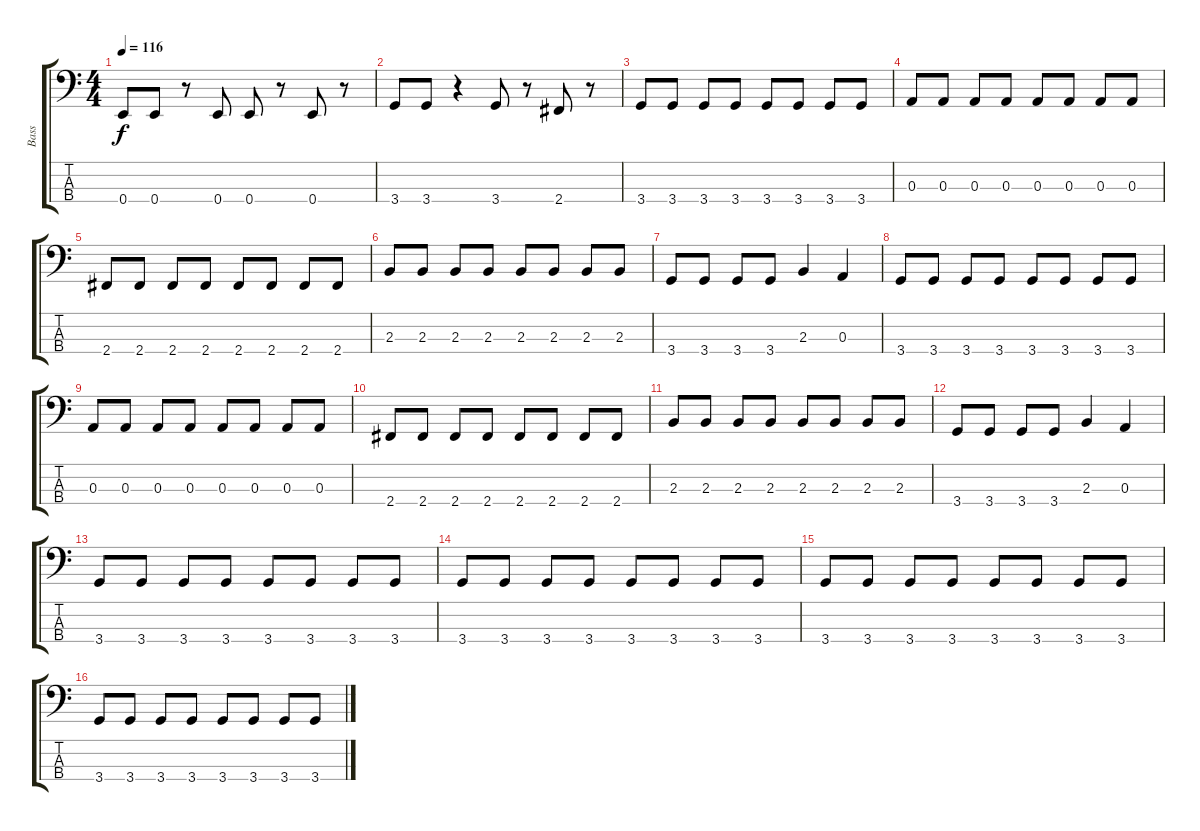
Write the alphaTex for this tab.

\track ("Bass" "Bass") {instrument slapbass1}
\staff {score tabs}
\tuning (G2 D2 A1 E1) {hide}
\ts (4 4)
\tempo 116
\clef f4
\ks c
0.4.8{dy f} 0.4.8 r.8 0.4.8 0.4.8 r.8 0.4.8 r.8 |
3.4.8 3.4.8 r.4 3.4.8 r.8 2.4.8 r.8 |
3.4.8 3.4.8 3.4.8 3.4.8 3.4.8 3.4.8 3.4.8 3.4.8 |
0.3.8 0.3.8 0.3.8 0.3.8 0.3.8 0.3.8 0.3.8 0.3.8 |
2.4.8 2.4.8 2.4.8 2.4.8 2.4.8 2.4.8 2.4.8 2.4.8 |
2.3.8 2.3.8 2.3.8 2.3.8 2.3.8 2.3.8 2.3.8 2.3.8 |
3.4.8 3.4.8 3.4.8 3.4.8 2.3.4 0.3.4 |
3.4.8 3.4.8 3.4.8 3.4.8 3.4.8 3.4.8 3.4.8 3.4.8 |
0.3.8 0.3.8 0.3.8 0.3.8 0.3.8 0.3.8 0.3.8 0.3.8 |
2.4.8 2.4.8 2.4.8 2.4.8 2.4.8 2.4.8 2.4.8 2.4.8 |
2.3.8 2.3.8 2.3.8 2.3.8 2.3.8 2.3.8 2.3.8 2.3.8 |
3.4.8 3.4.8 3.4.8 3.4.8 2.3.4 0.3.4 |
3.4.8 3.4.8 3.4.8 3.4.8 3.4.8 3.4.8 3.4.8 3.4.8 |
3.4.8 3.4.8 3.4.8 3.4.8 3.4.8 3.4.8 3.4.8 3.4.8 |
3.4.8 3.4.8 3.4.8 3.4.8 3.4.8 3.4.8 3.4.8 3.4.8 |
3.4.8 3.4.8 3.4.8 3.4.8 3.4.8 3.4.8 3.4.8 3.4.8
